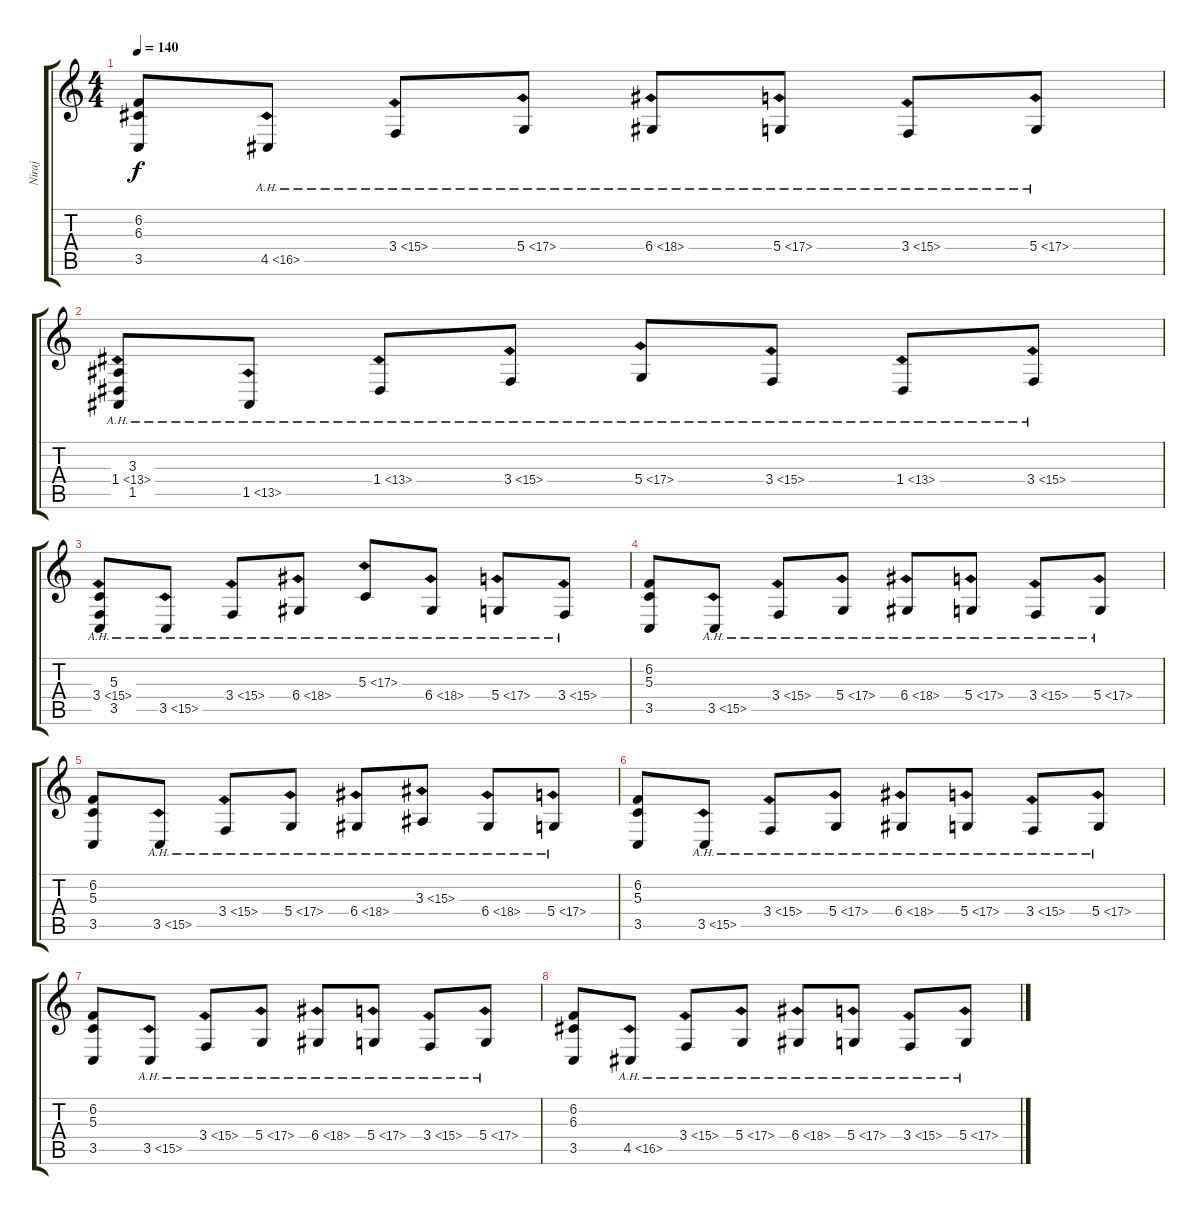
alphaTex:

\track ("Niraj" "Niraj") {instrument acousticgrandpiano}
\staff {score tabs}
\tuning (E4 B3 G3 D3 A2 D2) {hide}
\ts (4 4)
\tempo 140
\clef g2
\ks c
(6.2 6.3 3.5).8{dy f} 4.5{ah 12}.8 3.4{ah 12}.8 5.4{ah 12}.8 6.4{ah 12}.8 5.4{ah 12}.8 3.4{ah 12}.8 5.4{ah 12}.8 |
(3.3 1.4{ah 12} 1.5).8 1.5{ah 12}.8 1.4{ah 12}.8 3.4{ah 12}.8 5.4{ah 12}.8 3.4{ah 12}.8 1.4{ah 12}.8 3.4{ah 12}.8 |
(5.3 3.4{ah 12} 3.5).8 3.5{ah 12}.8 3.4{ah 12}.8 6.4{ah 12}.8 5.3{ah 12}.8 6.4{ah 12}.8 5.4{ah 12}.8 3.4{ah 12}.8 |
(6.2 5.3 3.5).8 3.5{ah 12}.8 3.4{ah 12}.8 5.4{ah 12}.8 6.4{ah 12}.8 5.4{ah 12}.8 3.4{ah 12}.8 5.4{ah 12}.8 |
(6.2 5.3 3.5).8 3.5{ah 12}.8 3.4{ah 12}.8 5.4{ah 12}.8 6.4{ah 12}.8 3.3{ah 12}.8 6.4{ah 12}.8 5.4{ah 12}.8 |
(6.2 5.3 3.5).8 3.5{ah 12}.8 3.4{ah 12}.8 5.4{ah 12}.8 6.4{ah 12}.8 5.4{ah 12}.8 3.4{ah 12}.8 5.4{ah 12}.8 |
(6.2 5.3 3.5).8 3.5{ah 12}.8 3.4{ah 12}.8 5.4{ah 12}.8 6.4{ah 12}.8 5.4{ah 12}.8 3.4{ah 12}.8 5.4{ah 12}.8 |
(6.2 6.3 3.5).8 4.5{ah 12}.8 3.4{ah 12}.8 5.4{ah 12}.8 6.4{ah 12}.8 5.4{ah 12}.8 3.4{ah 12}.8 5.4{ah 12}.8
